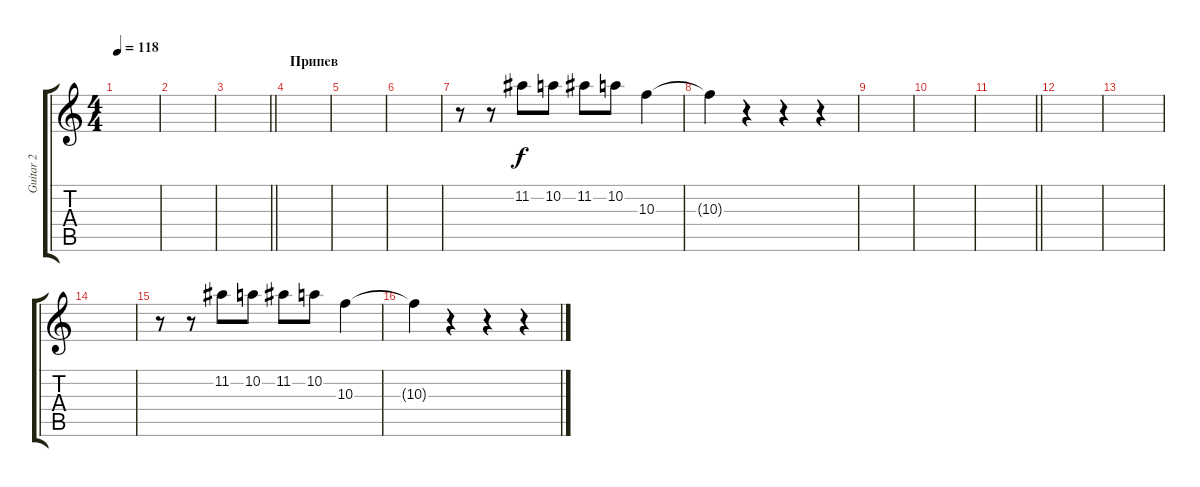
\track ("Guitar 2" "Guitar 2") {instrument overdrivenguitar}
\staff {score tabs}
\tuning (E4 B3 G3 D3 A2 D2) {hide}
\ts (4 4)
\tempo 118
\clef g2
\ks c
|
|
\barLineRight lightlight
|
\section ("" "Припев")
|
|
|
r.8 r.8 11.2.8 10.2.8 11.2.8 10.2.8 10.3.4 |
10.3{t}.4 r.4 r.4 r.4 |
|
|
\barLineRight lightlight
|
\section ("" "")
|
|
|
r.8 r.8 11.2.8 10.2.8 11.2.8 10.2.8 10.3.4 |
10.3{t}.4 r.4 r.4 r.4
